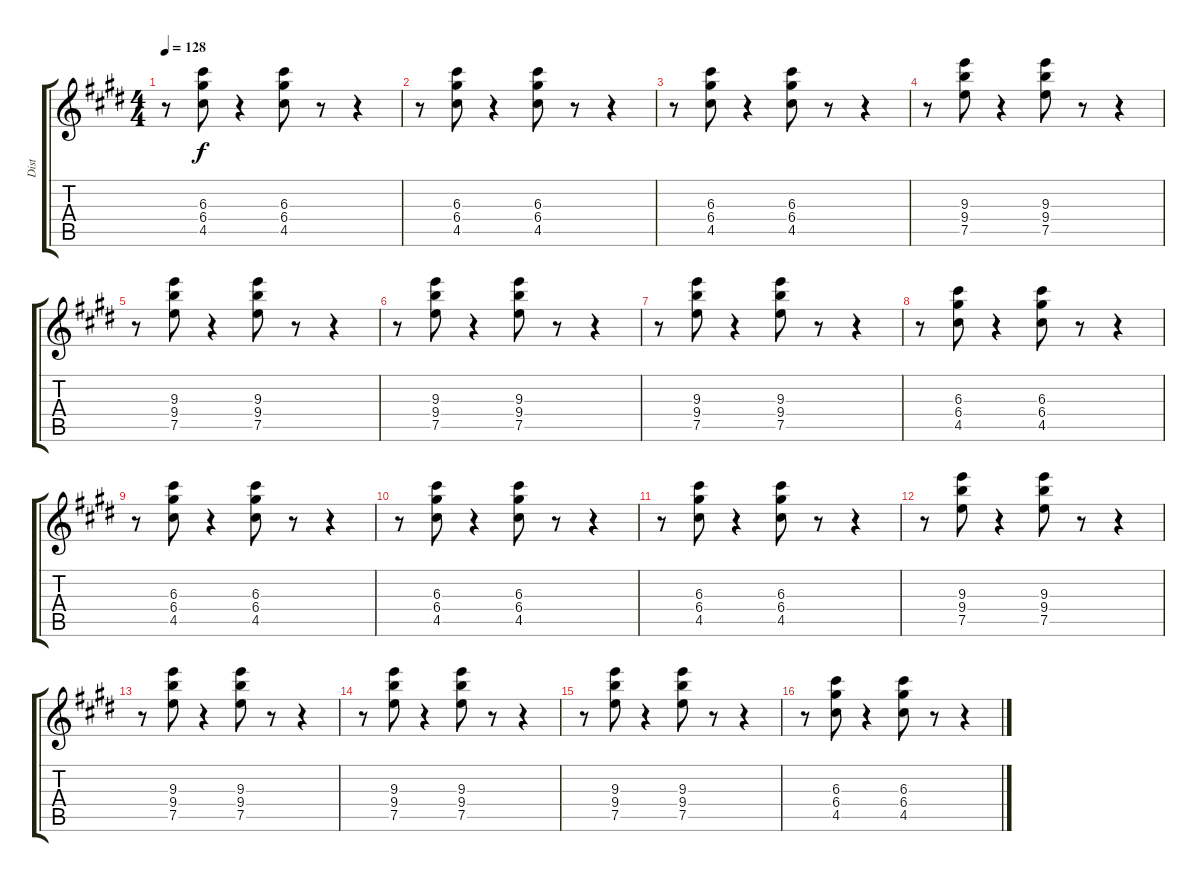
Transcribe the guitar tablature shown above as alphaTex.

\track ("Dist" "Dist") {instrument distortionguitar}
\staff {score tabs}
\tuning (E4 B3 G4 D4 A3 E3) {hide}
\ts (4 4)
\tempo 128
\clef g2
\ks c#minor
r.8{dy f} (6.3 6.4 4.5).8 r.4 (6.3 6.4 4.5).8 r.8 r.4 |
r.8 (6.3 6.4 4.5).8 r.4 (6.3 6.4 4.5).8 r.8 r.4 |
\ks e
r.8 (6.3 6.4 4.5).8 r.4 (6.3 6.4 4.5).8 r.8 r.4 |
\ks c#minor
r.8 (9.3 9.4 7.5).8 r.4 (9.3 9.4 7.5).8 r.8 r.4 |
r.8 (9.3 9.4 7.5).8 r.4 (9.3 9.4 7.5).8 r.8 r.4 |
\ks e
r.8 (9.3 9.4 7.5).8 r.4 (9.3 9.4 7.5).8 r.8 r.4 |
\ks c#minor
r.8 (9.3 9.4 7.5).8 r.4 (9.3 9.4 7.5).8 r.8 r.4 |
r.8 (6.3 6.4 4.5).8 r.4 (6.3 6.4 4.5).8 r.8 r.4 |
\ks e
r.8 (6.3 6.4 4.5).8 r.4 (6.3 6.4 4.5).8 r.8 r.4 |
\ks c#minor
r.8 (6.3 6.4 4.5).8 r.4 (6.3 6.4 4.5).8 r.8 r.4 |
r.8 (6.3 6.4 4.5).8 r.4 (6.3 6.4 4.5).8 r.8 r.4 |
\ks e
r.8 (9.3 9.4 7.5).8 r.4 (9.3 9.4 7.5).8 r.8 r.4 |
\ks c#minor
r.8 (9.3 9.4 7.5).8 r.4 (9.3 9.4 7.5).8 r.8 r.4 |
\ks e
r.8 (9.3 9.4 7.5).8 r.4 (9.3 9.4 7.5).8 r.8 r.4 |
\ks c#minor
r.8 (9.3 9.4 7.5).8 r.4 (9.3 9.4 7.5).8 r.8 r.4 |
\ks e
r.8 (6.3 6.4 4.5).8 r.4 (6.3 6.4 4.5).8 r.8 r.4
